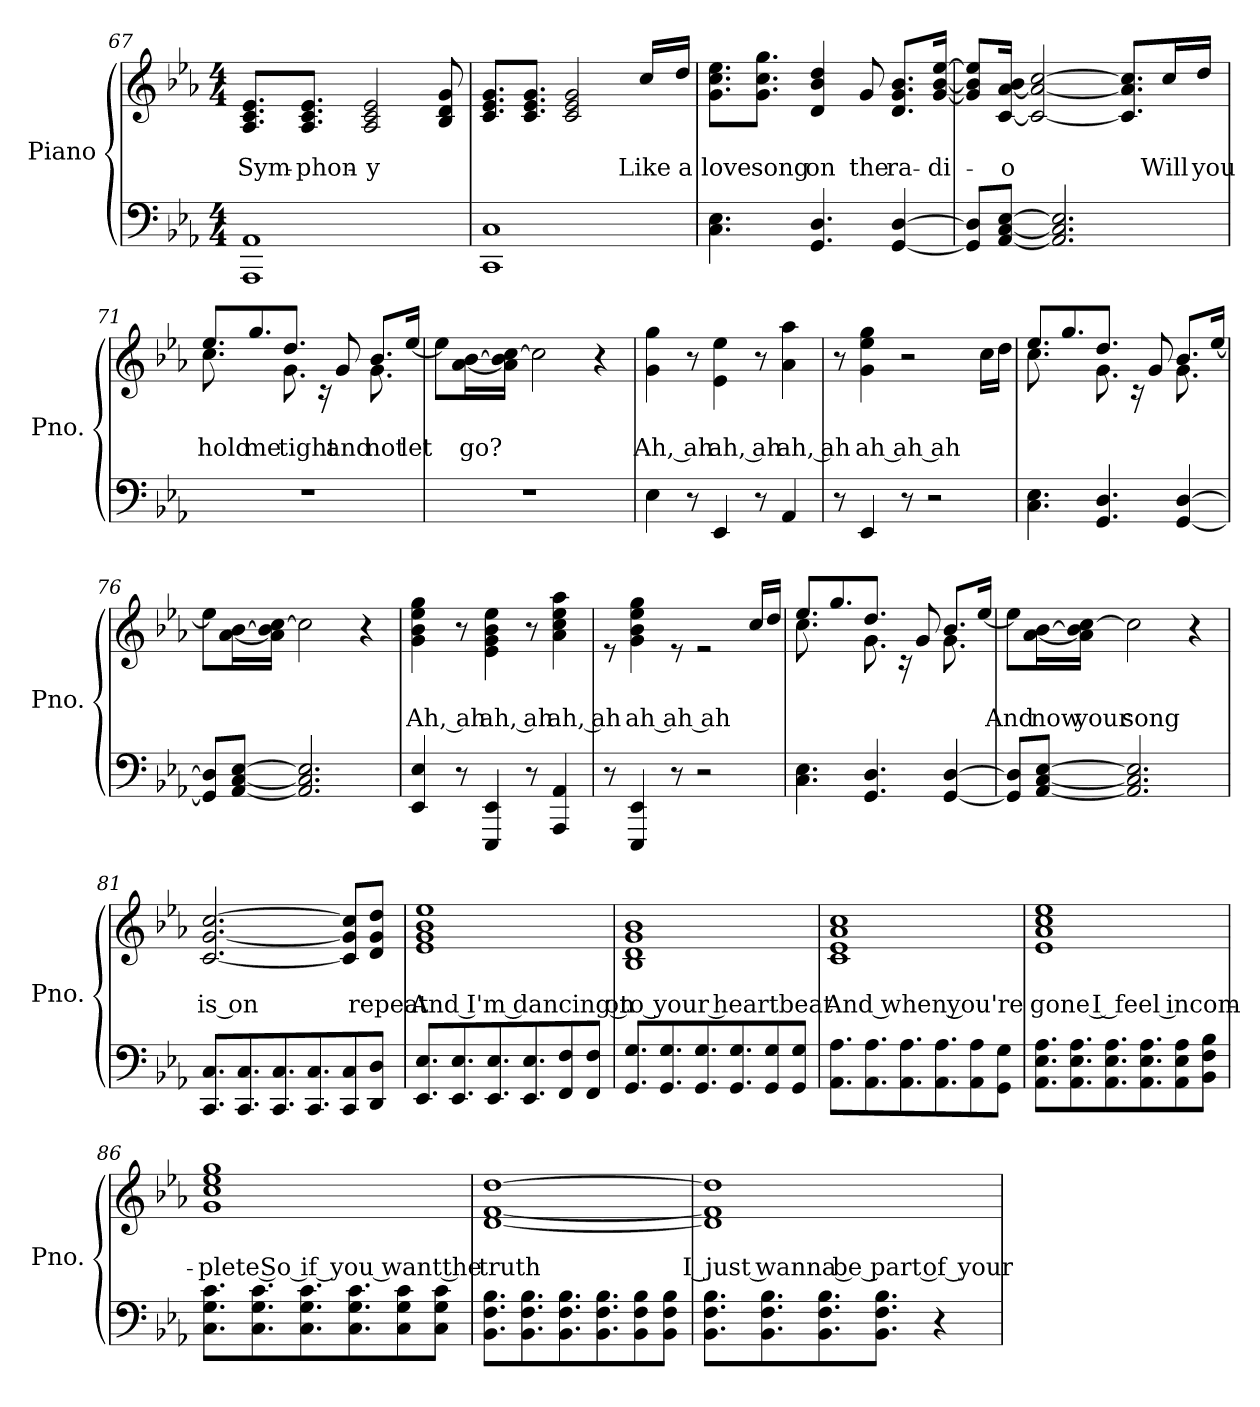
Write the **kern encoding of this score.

**kern	**kern	**text	**text
*part1	*part1	*part1	*part1
*staff2	*staff1	*staff1	*staff1
*I"Piano	*	*	*
*I'Pno.	*	*	*
!!LO:PB:g=z
*clefF4	*clefG2	*	*
*k[b-e-a-]	*k[b-e-a-]	*	*
*M4/4	*M4/4	*	*
=67	=67	=67	=67
1AAA- 1AA-	8.A-/ 8.c/ 8.e-/L	.	Sym-
.	8.A-/ 8.c/ 8.e-/J	.	-phon-
.	2A-/ 2c/ 2e-/	.	-y
.	8B-/ 8d/ 8g/	.	.
=68	=68	=68	=68
1CC 1C	8.c/ 8.e-/ 8.g/L	.	.
.	8.c/ 8.e-/ 8.g/J	.	.
.	2c/ 2e-/ 2g/	.	.
.	16cc/LL	.	Like
.	16dd/JJ	.	a
=69	=69	=69	=69
4.C\ 4.E-\	8.g\ 8.cc\ 8.ee-\L	.	love
.	8.g\ 8.cc\ 8.gg\J	.	song
4.GG/ 4.D/	4d/ 4b-/ 4dd/	.	on
.	8g/	.	the
[4GG/ [4D/	8.d/ 8.g/ 8.b-/L	.	ra-
.	[16g/ [16b-/ [16ee-/Jk	.	-di-
=70	=70	=70	=70
8GG/] 8D/]L	8g/] 8b-/] 8ee-/]L	.	.
[8AA-/ [8C/ [8E-/J	[16c/ [16a-/ 16b-/Jk	.	-o
.	2c/_ 2a-/_ [2cc/	.	.
2.AA-/] 2.C/] 2.E-/]	.	.	.
.	8.c/] 8.a-/] 8.cc/]L	.	.
.	16cc/L	.	Will
.	16dd/JJ	.	you
!!LO:LB:g=z
=71	=71	=71	=71
*	*^	*	*
1r	8.ee-/L	8.cc\	.	hold
.	8.gg/	8.ryy	.	me
.	8.dd/J	8.g\	.	tight
.	16rc	8.ryy	.	.
.	8g/	.	.	and
.	8.b-/L	8.g\	.	not
.	[16ee-/Jk	16ryy	.	let
*	*v	*v	*	*
=72	=72	=72	=72
1r	8ee-\L]	.	.
.	[16a-\ [16b-\L	.	go?
.	16a-\] 16b-\] [16cc\JJ	.	.
.	2cc\]	.	.
.	4r	.	.
=73	=73	=73	=73
4E-\	4g\ 4gg\	.	Ah, ah
8r	8r	.	.
4EE-/	4e-\ 4ee-\	.	ah, ah
8r	8r	.	.
4AA-/	4a-\ 4aa-\	.	ah, ah
=74	=74	=74	=74
8r	8r	.	.
4EE-/	4g\ 4ee-\ 4gg\	.	ah ah ah
8r	2r	.	.
2r	.	.	.
.	16cc\LL	.	.
.	16dd\JJ	.	.
!!LO:LB:g=z
=75	=75	=75	=75
*	*^	*	*
4.C\ 4.E-\	8.ee-/L	8.cc\	.	.
.	8.gg/	8.ryy	.	.
4.GG/ 4.D/	8.dd/J	8.g\	.	.
.	16rc	8.ryy	.	.
.	8g/	.	.	.
[4GG/ [4D/	8.b-/L	8.g\	.	.
.	[16ee-/Jk	16ryy	.	.
*	*v	*v	*	*
=76	=76	=76	=76
8GG/] 8D/]L	8ee-\L]	.	.
[8AA-/ [8C/ [8E-/J	[16a-\ [16b-\L	.	.
.	16a-\] 16b-\] [16cc\JJ	.	.
2.AA-/] 2.C/] 2.E-/]	2cc\]	.	.
.	4r	.	.
=77	=77	=77	=77
4EE-/ 4E-/	4g\ 4b-\ 4ee-\ 4gg\	.	Ah, ah
8r	8r	.	.
4EEE-/ 4EE-/	4e-\ 4g\ 4b-\ 4ee-\	.	ah, ah
8r	8r	.	.
4AAA-/ 4AA-/	4a-\ 4cc\ 4ee-\ 4aa-\	.	ah, ah
=78	=78	=78	=78
*	*^	*	*
8r	8re	2..ryy	.	.
4EEE-/ 4EE-/	4g\ 4b-\ 4ee-\ 4gg\	.	.	ah ah ah
8r	8re	.	.	.
2r	2re	.	.	.
.	.	16cc/LL	.	.
.	.	16dd/JJ	.	.
!!LO:LB:g=z	!!
=79	=79	=79	=79	=79
4.C\ 4.E-\	8.ee-/L	8.cc\	.	.
.	8.gg/	8.ryy	.	.
4.GG/ 4.D/	8.dd/J	8.g\	.	.
.	16rc	8.ryy	.	.
.	8g/	.	.	.
[4GG/ [4D/	8.b-/L	8.g\	.	.
.	[16ee-/Jk	16ryy	.	.
*	*v	*v	*	*
=80	=80	=80	=80
8GG/] 8D/]L	8ee-\L]	.	And
[8AA-/ [8C/ [8E-/J	[16a-\ [16b-\L	.	now
.	16a-\] 16b-\] [16cc\JJ	.	your
2.AA-/] 2.C/] 2.E-/]	2cc\]	.	song
.	4r	.	.
=81	=81	=81	=81
8.CC/ 8.C/L	[2.c/ [2.g/ [2.cc/	.	is on
8.CC/ 8.C/	.	.	.
8.CC/ 8.C/	.	.	.
8.CC/ 8.C/	.	.	.
8CC/ 8C/	8c/] 8g/] 8cc/]L	.	.
8DD/ 8D/J	8d/ 8g/ 8dd/J	.	repeat
=82	=82	=82	=82
8.EE-/ 8.E-/L	1e- 1g 1b- 1ee-	.	And I'm dancing on
8.EE-/ 8.E-/	.	.	.
8.EE-/ 8.E-/	.	.	.
8.EE-/ 8.E-/	.	.	.
8FF/ 8F/	.	.	.
8FF/ 8F/J	.	.	.
!!LO:PB:g=z
=83	=83	=83	=83
8.GG/ 8.G/L	1B- 1d 1g 1b-	.	to your heartbeat
8.GG/ 8.G/	.	.	.
8.GG/ 8.G/	.	.	.
8.GG/ 8.G/	.	.	.
8GG/ 8G/	.	.	.
8GG/ 8G/J	.	.	.
=84	=84	=84	=84
8.AA-\ 8.A-\L	1c 1e- 1a- 1cc	.	And when you're
8.AA-\ 8.A-\	.	.	.
8.AA-\ 8.A-\	.	.	.
8.AA-\ 8.A-\	.	.	.
8AA-\ 8A-\	.	.	.
8GG\ 8G\J	.	.	.
=85	=85	=85	=85
8.AA-\ 8.E-\ 8.A-\L	1e- 1a- 1cc 1ee-	.	gone I feel incom-
8.AA-\ 8.E-\ 8.A-\	.	.	.
8.AA-\ 8.E-\ 8.A-\	.	.	.
8.AA-\ 8.E-\ 8.A-\	.	.	.
8AA-\ 8E-\ 8A-\	.	.	.
8BB-\ 8F\ 8B-\J	.	.	.
=86	=86	=86	=86
8.C\ 8.G\ 8.c\L	1g 1cc 1ee- 1gg	.	-plete So if you want the
8.C\ 8.G\ 8.c\	.	.	.
8.C\ 8.G\ 8.c\	.	.	.
8.C\ 8.G\ 8.c\	.	.	.
8C\ 8G\ 8c\	.	.	.
8C\ 8G\ 8c\J	.	.	.
!!LO:LB:g=z
=87	=87	=87	=87
8.BB-\ 8.F\ 8.B-\L	[1d [1f [1dd	.	truth
8.BB-\ 8.F\ 8.B-\	.	.	.
8.BB-\ 8.F\ 8.B-\	.	.	.
8.BB-\ 8.F\ 8.B-\	.	.	.
8BB-\ 8F\ 8B-\	.	.	.
8BB-\ 8F\ 8B-\J	.	.	.
=88	=88	=88	=88
8.BB-\ 8.F\ 8.B-\L	1d] 1f] 1dd]	.	I just wanna be part of your
8.BB-\ 8.F\ 8.B-\	.	.	.
8.BB-\ 8.F\ 8.B-\	.	.	.
8.BB-\ 8.F\ 8.B-\J	.	.	.
4r	.	.	.
=	=	=	=
*-	*-	*-	*-
